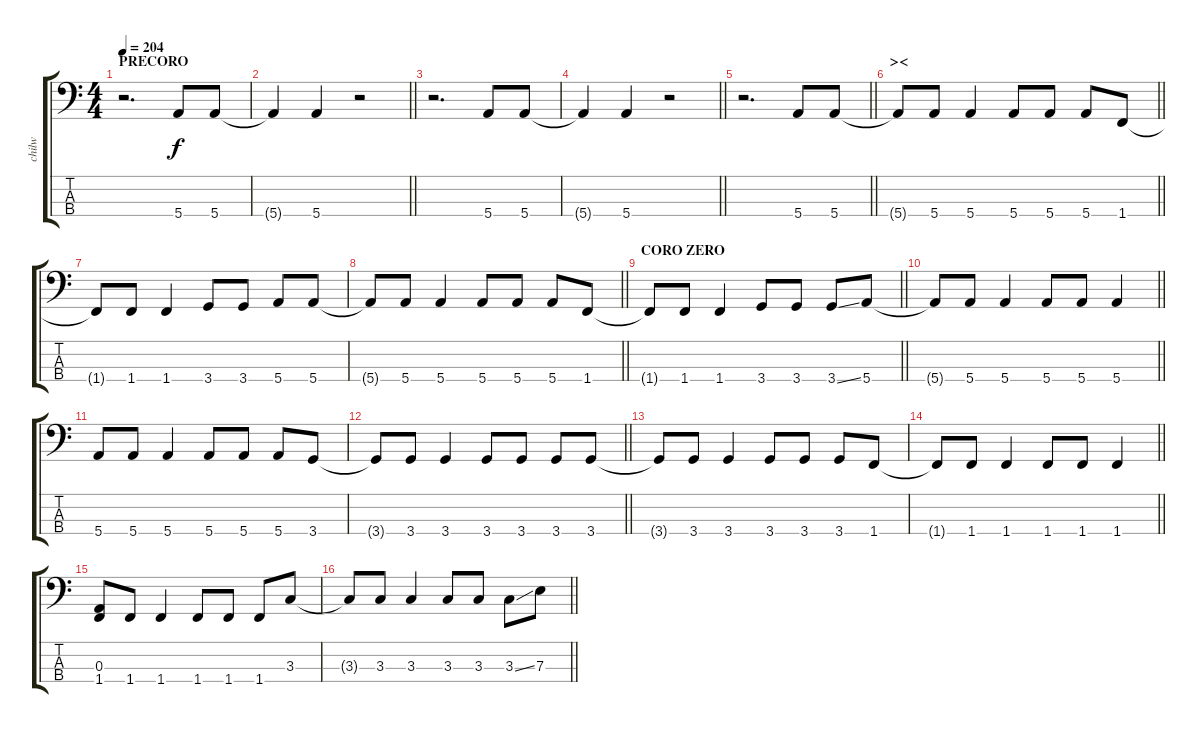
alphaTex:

\track ("chilw" "chilw") {instrument electricbassfinger}
\staff {score tabs}
\tuning (G2 D2 A1 E1) {hide}
\ts (4 4)
\section ("" "PRECORO")
\tempo 204
\clef f4
\ks c
r.2{d dy f} 5.4.8 5.4.8 |
\barLineRight lightlight
5.4{t}.4 5.4.4 r.2 |
r.2{d} 5.4.8 5.4.8 |
\barLineRight lightlight
5.4{t}.4 5.4.4 r.2 |
\barLineRight lightlight
r.2{d} 5.4.8 5.4.8 |
\section ("" "><")
\barLineRight lightlight
5.4{t}.8 5.4.8 5.4.4 5.4.8 5.4.8 5.4.8 1.4.8 |
1.4{t}.8 1.4.8 1.4.4 3.4.8 3.4.8 5.4.8 5.4.8 |
\barLineRight lightlight
5.4{t}.8 5.4.8 5.4.4 5.4.8 5.4.8 5.4.8 1.4.8 |
\section ("" "CORO ZERO")
\barLineRight lightlight
1.4{t}.8 1.4.8 1.4.4 3.4.8 3.4.8 3.4{ss}.8 5.4.8 |
\barLineRight lightlight
5.4{t}.8 5.4.8 5.4.4 5.4.8 5.4.8 5.4.4 |
5.4.8 5.4.8 5.4.4 5.4.8 5.4.8 5.4.8 3.4.8 |
\barLineRight lightlight
3.4{t}.8 3.4.8 3.4.4 3.4.8 3.4.8 3.4.8 3.4.8 |
3.4{t}.8 3.4.8 3.4.4 3.4.8 3.4.8 3.4.8 1.4.8 |
\barLineRight lightlight
1.4{t}.8 1.4.8 1.4.4 1.4.8 1.4.8 1.4.4 |
(0.3 1.4).8 1.4.8 1.4.4 1.4.8 1.4.8 1.4.8 3.3.8 |
\barLineRight lightlight
3.3{t}.8 3.3.8 3.3.4 3.3.8 3.3.8 3.3{ss}.8 7.3.8
